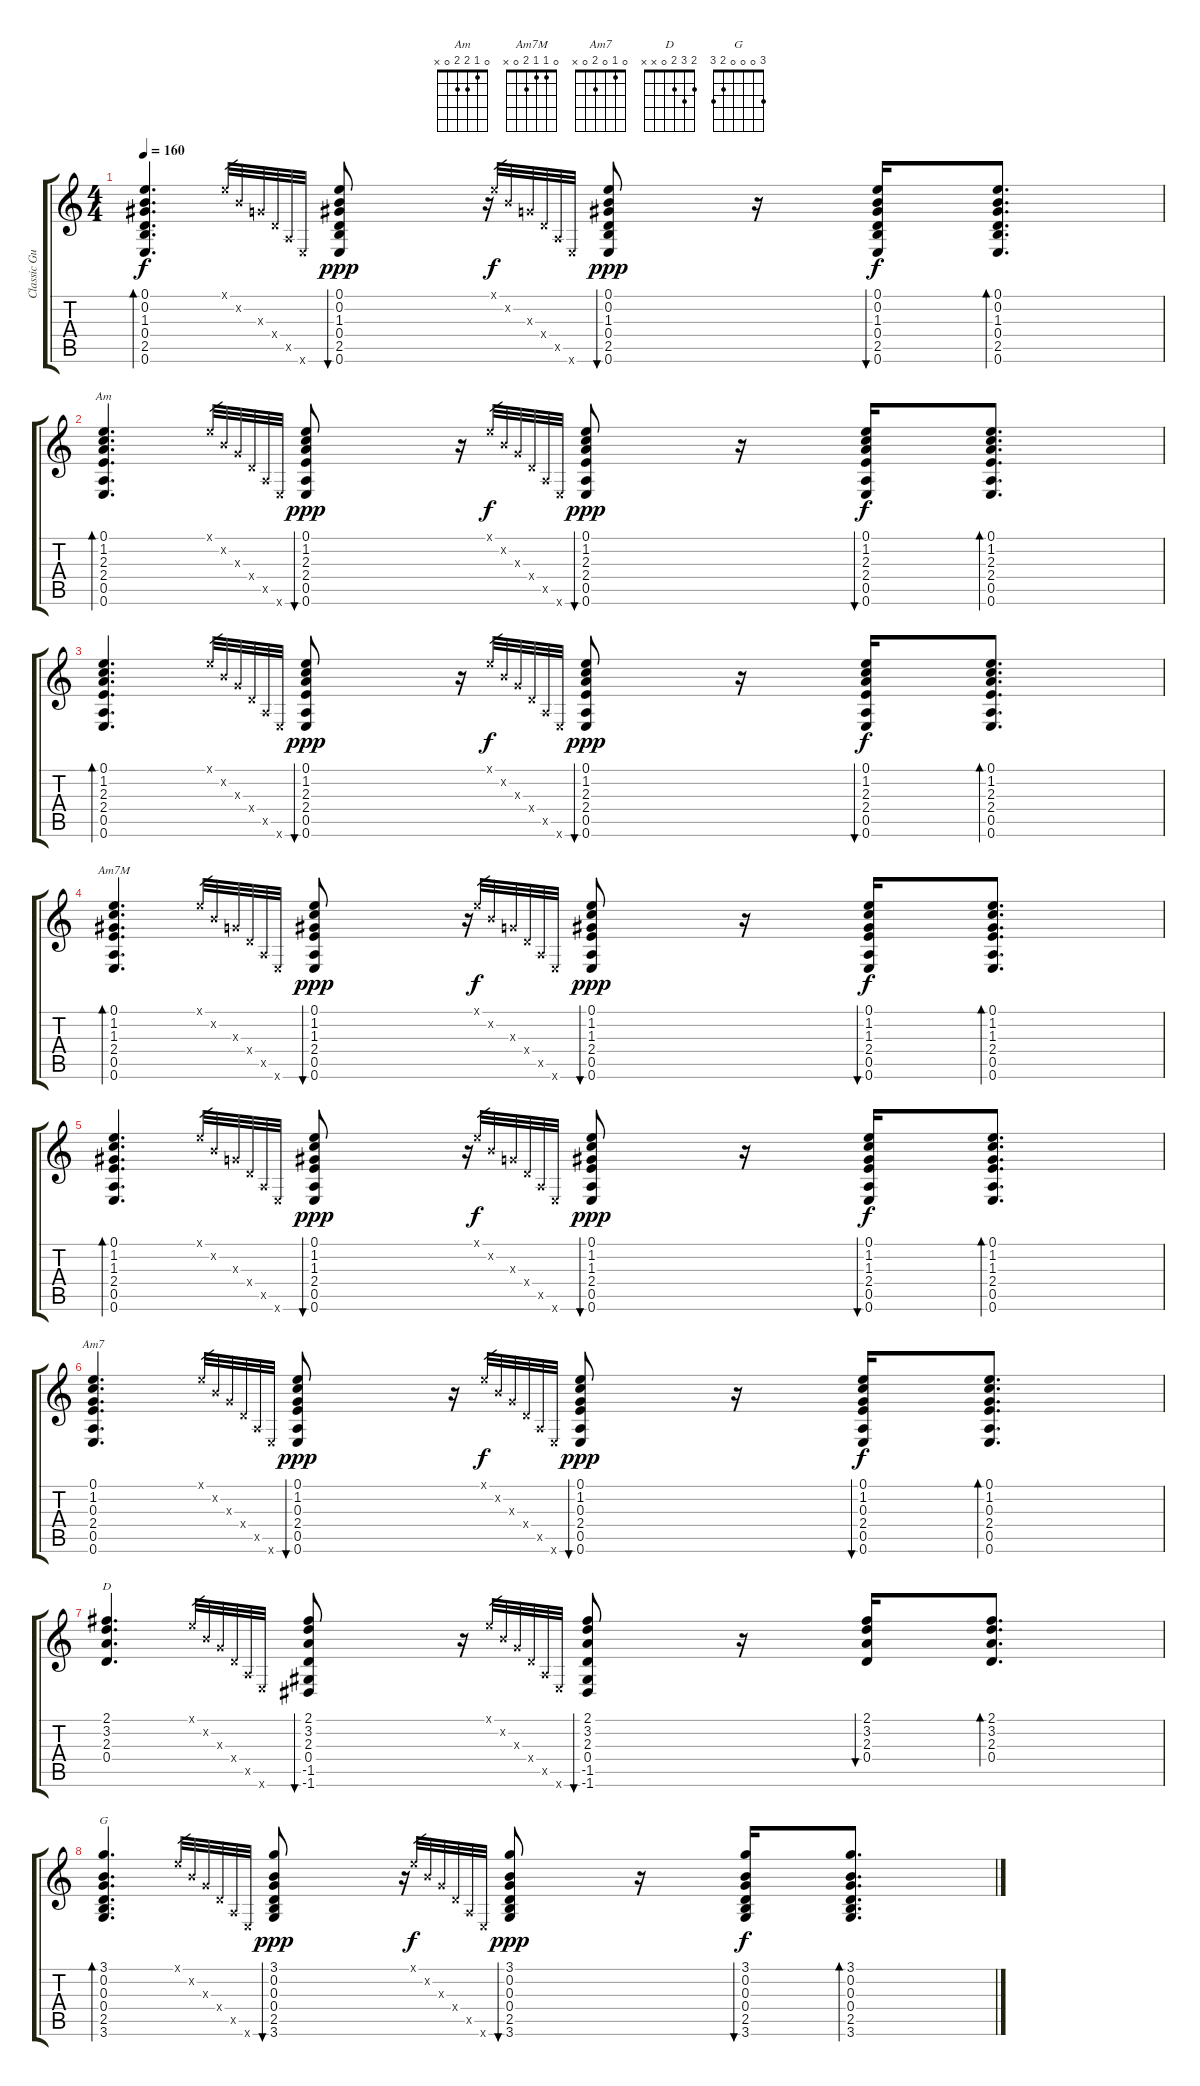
\track ("Classic Guitar" "Classic Gu") {instrument acousticguitarnylon}
\staff {score tabs}
\tuning (E4 B3 G3 D3 A2 E2) {hide}
\chord ("Am" 0 1 2 2 0 x)
\chord ("Am7M" 0 1 1 2 0 x)
\chord ("Am7" 0 1 0 2 0 x)
\chord ("D" 2 3 2 0 x x)
\chord ("G" 3 0 0 0 2 3)
\ts (4 4)
\tempo 160
\clef g2
\ks c
(0.1 0.2 1.3 0.4 2.5 0.6).4{d bd 240 dy f} 0.1{x}.32{gr} 0.2{x}.32{gr} 0.3{x}.32{gr} 0.4{x}.32{gr} 0.5{x}.32{gr} 0.6{x}.32{gr} (0.1 0.2 1.3 0.4 2.5 0.6).8{bu 30 dy ppp} r.16 0.1{x}.32{gr dy f} 0.2{x}.32{gr} 0.3{x}.32{gr} 0.4{x}.32{gr} 0.5{x}.32{gr} 0.6{x}.32{gr} (0.1 0.2 1.3 0.4 2.5 0.6).8{bu 30 dy ppp} r.16 (0.1 0.2 1.3 0.4 2.5 0.6).16{bu 30 dy f} (0.1 0.2 1.3 0.4 2.5 0.6).8{d bd 120} |
(0.1 1.2 2.3 2.4 0.5 0.6).4{d bd 240 ch "Am"} 0.1{x}.32{gr} 0.2{x}.32{gr} 0.3{x}.32{gr} 0.4{x}.32{gr} 0.5{x}.32{gr} 0.6{x}.32{gr} (0.1 1.2 2.3 2.4 0.5 0.6).8{bu 30 dy ppp} r.16 0.1{x}.32{gr dy f} 0.2{x}.32{gr} 0.3{x}.32{gr} 0.4{x}.32{gr} 0.5{x}.32{gr} 0.6{x}.32{gr} (0.1 1.2 2.3 2.4 0.5 0.6).8{bu 30 dy ppp} r.16 (0.1 1.2 2.3 2.4 0.5 0.6).16{bu 30 dy f} (0.1 1.2 2.3 2.4 0.5 0.6).8{d bd 120} |
(0.1 1.2 2.3 2.4 0.5 0.6).4{d bd 240} 0.1{x}.32{gr} 0.2{x}.32{gr} 0.3{x}.32{gr} 0.4{x}.32{gr} 0.5{x}.32{gr} 0.6{x}.32{gr} (0.1 1.2 2.3 2.4 0.5 0.6).8{bu 30 dy ppp} r.16 0.1{x}.32{gr dy f} 0.2{x}.32{gr} 0.3{x}.32{gr} 0.4{x}.32{gr} 0.5{x}.32{gr} 0.6{x}.32{gr} (0.1 1.2 2.3 2.4 0.5 0.6).8{bu 30 dy ppp} r.16 (0.1 1.2 2.3 2.4 0.5 0.6).16{bu 30 dy f} (0.1 1.2 2.3 2.4 0.5 0.6).8{d bd 120} |
(0.1 1.2 1.3 2.4 0.5 0.6).4{d bd 240 ch "Am7M"} 0.1{x}.32{gr} 0.2{x}.32{gr} 0.3{x}.32{gr} 0.4{x}.32{gr} 0.5{x}.32{gr} 0.6{x}.32{gr} (0.1 1.2 1.3 2.4 0.5 0.6).8{bu 30 dy ppp} r.16 0.1{x}.32{gr dy f} 0.2{x}.32{gr} 0.3{x}.32{gr} 0.4{x}.32{gr} 0.5{x}.32{gr} 0.6{x}.32{gr} (0.1 1.2 1.3 2.4 0.5 0.6).8{bu 30 dy ppp} r.16 (0.1 1.2 1.3 2.4 0.5 0.6).16{bu 30 dy f} (0.1 1.2 1.3 2.4 0.5 0.6).8{d bd 120} |
(0.1 1.2 1.3 2.4 0.5 0.6).4{d bd 240} 0.1{x}.32{gr} 0.2{x}.32{gr} 0.3{x}.32{gr} 0.4{x}.32{gr} 0.5{x}.32{gr} 0.6{x}.32{gr} (0.1 1.2 1.3 2.4 0.5 0.6).8{bu 30 dy ppp} r.16 0.1{x}.32{gr dy f} 0.2{x}.32{gr} 0.3{x}.32{gr} 0.4{x}.32{gr} 0.5{x}.32{gr} 0.6{x}.32{gr} (0.1 1.2 1.3 2.4 0.5 0.6).8{bu 30 dy ppp} r.16 (0.1 1.2 1.3 2.4 0.5 0.6).16{bu 30 dy f} (0.1 1.2 1.3 2.4 0.5 0.6).8{d bd 120} |
(0.1 1.2 0.3 2.4 0.5 0.6).4{d ch "Am7"} 0.1{x}.32{gr} 0.2{x}.32{gr} 0.3{x}.32{gr} 0.4{x}.32{gr} 0.5{x}.32{gr} 0.6{x}.32{gr} (0.1 1.2 0.3 2.4 0.5 0.6).8{bu 30 dy ppp} r.16 0.1{x}.32{gr dy f} 0.2{x}.32{gr} 0.3{x}.32{gr} 0.4{x}.32{gr} 0.5{x}.32{gr} 0.6{x}.32{gr} (0.1 1.2 0.3 2.4 0.5 0.6).8{bu 30 dy ppp} r.16 (0.1 1.2 0.3 2.4 0.5 0.6).16{bu 30 dy f} (0.1 1.2 0.3 2.4 0.5 0.6).8{d bd 120} |
(2.1 3.2 2.3 0.4).4{d ch "D"} 0.1{x}.32{gr} 0.2{x}.32{gr} 0.3{x}.32{gr} 0.4{x}.32{gr} 0.5{x}.32{gr} 0.6{x}.32{gr} (2.1 3.2 2.3 0.4 -1.5 -1.6).8{bu 30} r.16 0.1{x}.32{gr} 0.2{x}.32{gr} 0.3{x}.32{gr} 0.4{x}.32{gr} 0.5{x}.32{gr} 0.6{x}.32{gr} (2.1 3.2 2.3 0.4 -1.5 -1.6).8{bu 30} r.16 (2.1 3.2 2.3 0.4).16{bu 30} (2.1 3.2 2.3 0.4).8{d bd 120} |
(3.1 0.2 0.3 0.4 2.5 3.6).4{d bd 240 ch "G"} 0.1{x}.32{gr} 0.2{x}.32{gr} 0.3{x}.32{gr} 0.4{x}.32{gr} 0.5{x}.32{gr} 0.6{x}.32{gr} (3.1 0.2 0.3 0.4 2.5 3.6).8{bu 30 dy ppp} r.16 0.1{x}.32{gr dy f} 0.2{x}.32{gr} 0.3{x}.32{gr} 0.4{x}.32{gr} 0.5{x}.32{gr} 0.6{x}.32{gr} (3.1 0.2 0.3 0.4 2.5 3.6).8{bu 30 dy ppp} r.16 (3.1 0.2 0.3 0.4 2.5 3.6).16{bu 30 dy f} (3.1 0.2 0.3 0.4 2.5 3.6).8{d bd 120}
